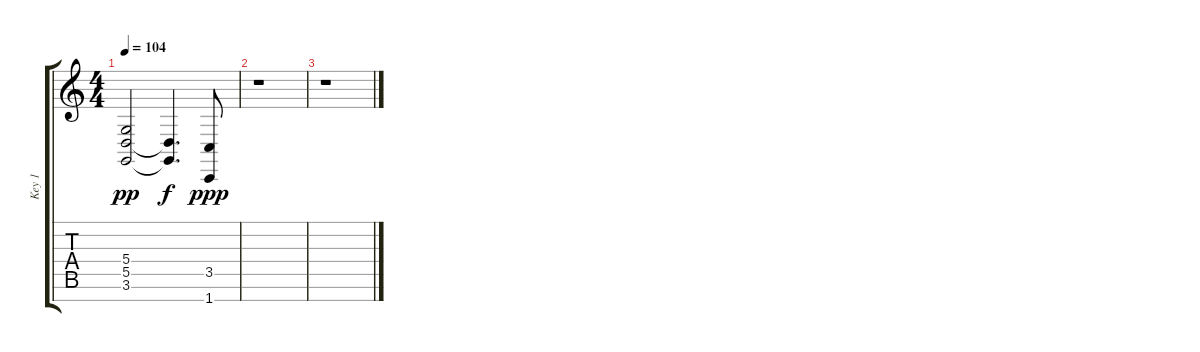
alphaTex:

\track ("Key 1 " "Key 1 ") {instrument pad2warm}
\staff {score tabs}
\tuning (E4 B3 G3 D3 A2 E2 B1) {hide}
\ts (4 4)
\tempo 104
\clef g2
\ks c
(5.4 5.5 3.6).2{dy pp} (5.5{t} 3.6{t}).4{d dy f} (3.5 1.7).8{dy ppp} |
r.1 |
r.1
